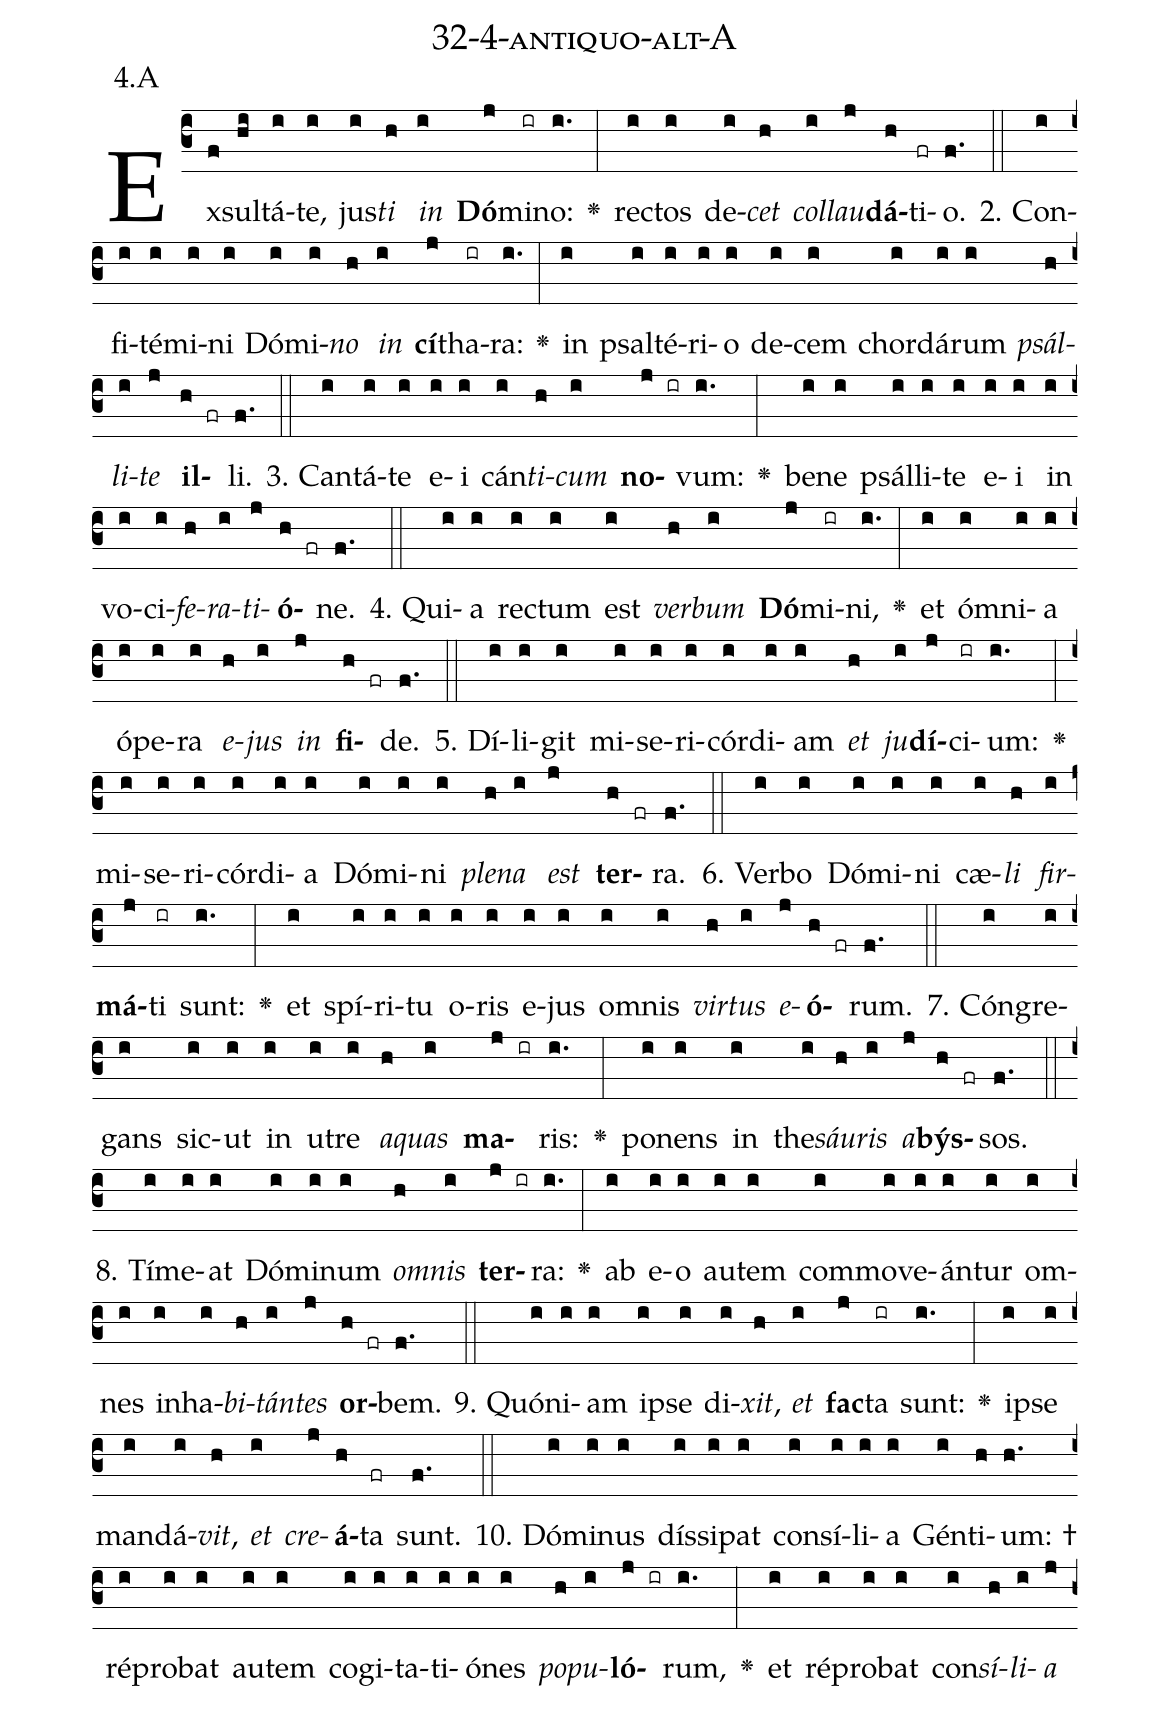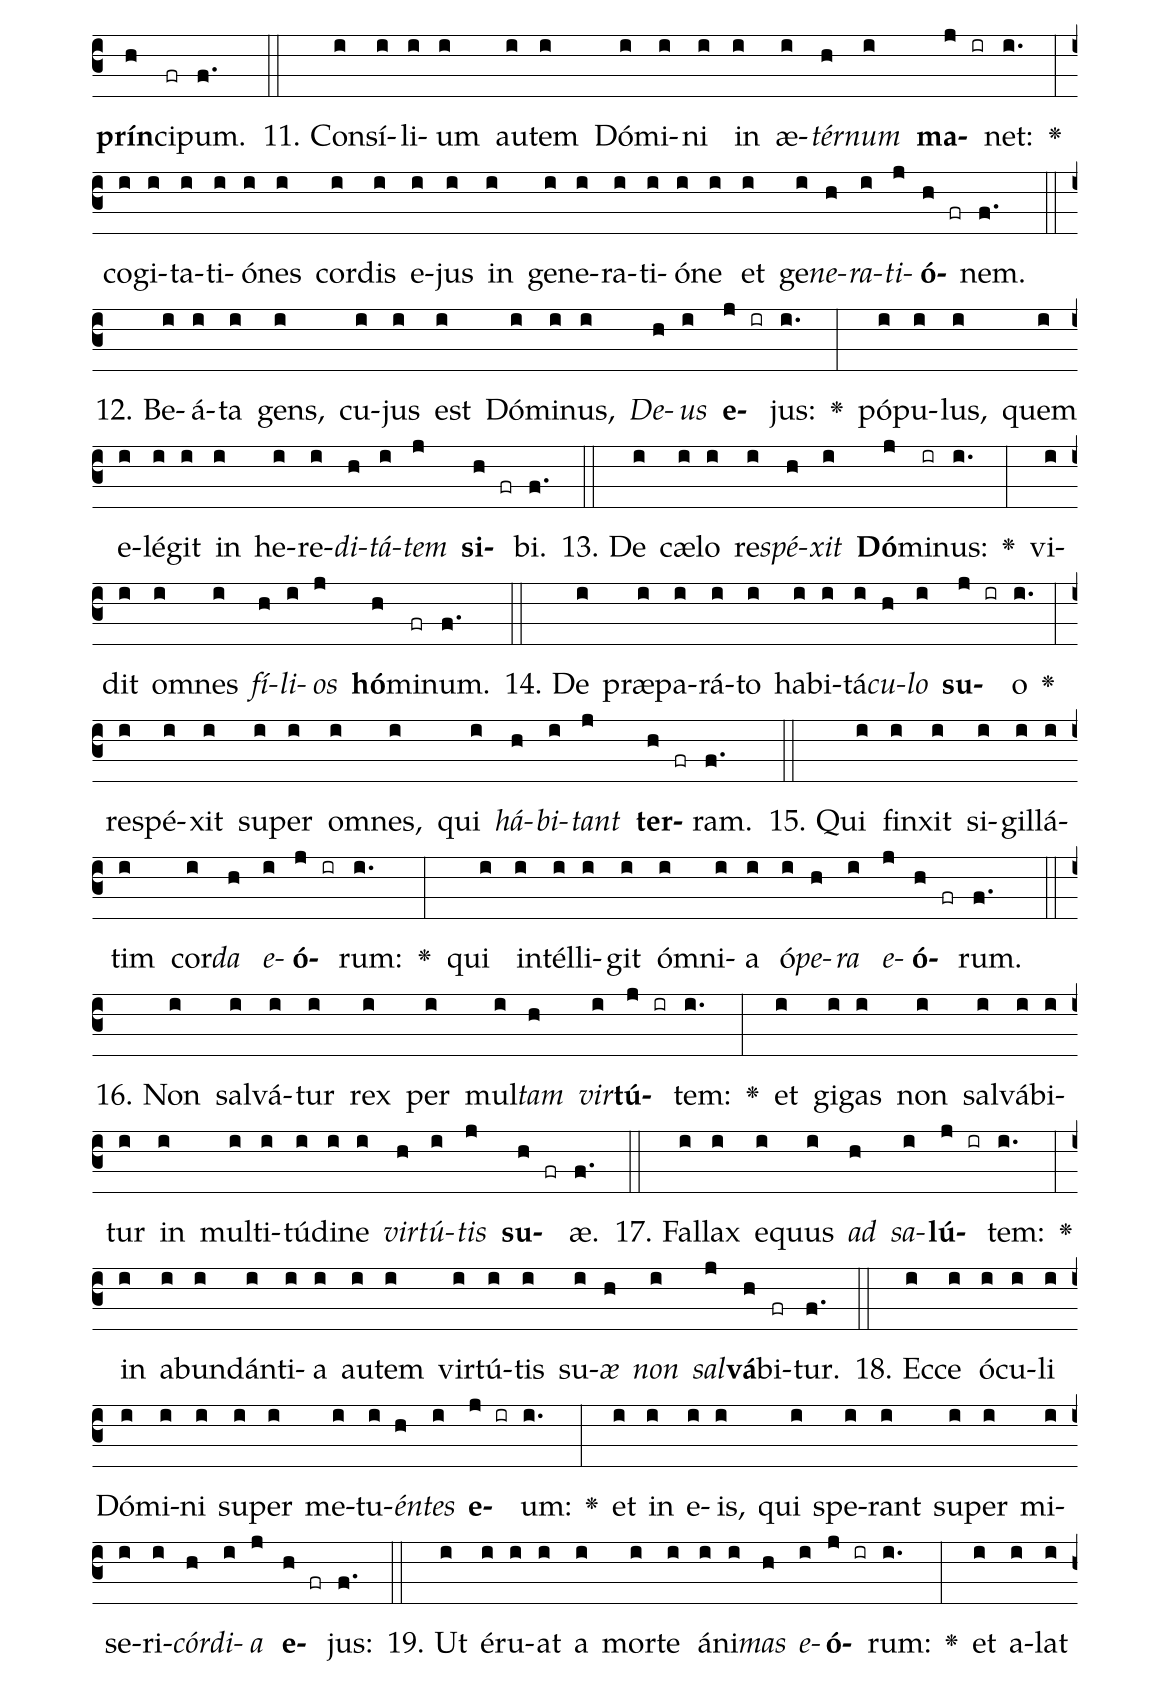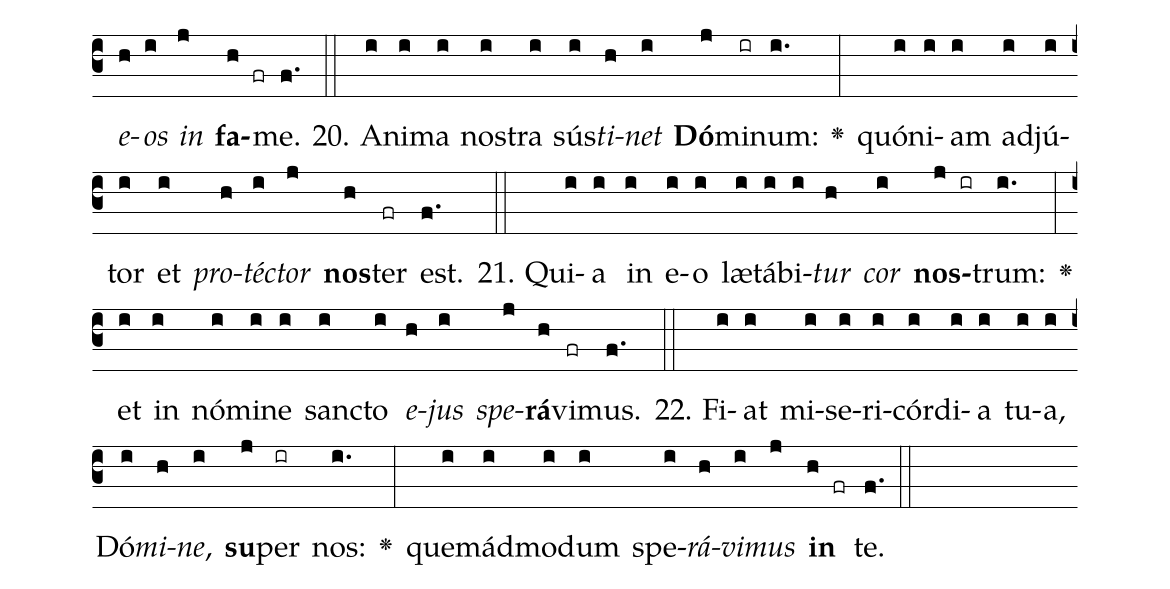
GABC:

name: 32-4-antiquo-alt-A;
annotation: 4.A;
%%
(c3)Ex(f)sul(hi)tá(i)te,(i) jus(i)<i>ti</i>(h) <i>in</i>(i) <b>Dó</b>(j)mi(ir)no:(i.) <v>\greheightstar</v>(:) rec(i)tos(i) de(i)<i>cet</i>(h) <i>col</i>(i)<i>lau</i>(j)<b>dá</b>(h)ti(fr)o.(f.) (::)
2. Con(i)fi(i)té(i)mi(i)ni(i) Dó(i)mi(i)<i>no</i>(h) <i>in</i>(i) <b>cí</b>(j)tha(ir)ra:(i.) <v>\greheightstar</v>(:) in(i) psal(i)té(i)ri(i)o(i) de(i)cem(i) chor(i)dá(i)rum(i) <i>psál</i>(h)<i>li</i>(i)<i>te</i>(j) <b>il</b>(h fr)li.(f.) (::)
3. Can(i)tá(i)te(i) e(i)i(i) cán(i)<i>ti</i>(h)<i>cum</i>(i) <b>no</b>(j ir)vum:(i.) <v>\greheightstar</v>(:) be(i)ne(i) psál(i)li(i)te(i) e(i)i(i) in(i) vo(i)ci(i)<i>fe</i>(h)<i>ra</i>(i)<i>ti</i>(j)<b>ó</b>(h fr)ne.(f.) (::)
4. Qui(i)a(i) rec(i)tum(i) est(i) <i>ver</i>(h)<i>bum</i>(i) <b>Dó</b>(j)mi(ir)ni,(i.) <v>\greheightstar</v>(:) et(i) óm(i)ni(i)a(i) ó(i)pe(i)ra(i) <i>e</i>(h)<i>jus</i>(i) <i>in</i>(j) <b>fi</b>(h fr)de.(f.) (::)
5. Dí(i)li(i)git(i) mi(i)se(i)ri(i)cór(i)di(i)am(i) <i>et</i>(h) <i>ju</i>(i)<b>dí</b>(j)ci(ir)um:(i.) <v>\greheightstar</v>(:) mi(i)se(i)ri(i)cór(i)di(i)a(i) Dó(i)mi(i)ni(i) <i>ple</i>(h)<i>na</i>(i) <i>est</i>(j) <b>ter</b>(h fr)ra.(f.) (::)
6. Ver(i)bo(i) Dó(i)mi(i)ni(i) cæ(i)<i>li</i>(h) <i>fir</i>(i)<b>má</b>(j)ti(ir) sunt:(i.) <v>\greheightstar</v>(:) et(i) spí(i)ri(i)tu(i) o(i)ris(i) e(i)jus(i) om(i)nis(i) <i>vir</i>(h)<i>tus</i>(i) <i>e</i>(j)<b>ó</b>(h fr)rum.(f.) (::)
7. Cón(i)gre(i)gans(i) sic(i)ut(i) in(i) u(i)tre(i) <i>a</i>(h)<i>quas</i>(i) <b>ma</b>(j ir)ris:(i.) <v>\greheightstar</v>(:) po(i)nens(i) in(i) the(i)<i>sáu</i>(h)<i>ris</i>(i) <i>a</i>(j)<b>býs</b>(h fr)sos.(f.) (::)
8. Tí(i)me(i)at(i) Dó(i)mi(i)num(i) <i>om</i>(h)<i>nis</i>(i) <b>ter</b>(j ir)ra:(i.) <v>\greheightstar</v>(:) ab(i) e(i)o(i) au(i)tem(i) com(i)mo(i)ve(i)án(i)tur(i) om(i)nes(i) in(i)ha(i)<i>bi</i>(h)<i>tán</i>(i)<i>tes</i>(j) <b>or</b>(h fr)bem.(f.) (::)
9. Quón(i)i(i)am(i) ip(i)se(i) di(i)<i>xit</i>,(h) <i>et</i>(i) <b>fac</b>(j)ta(ir) sunt:(i.) <v>\greheightstar</v>(:) ip(i)se(i) man(i)dá(i)<i>vit</i>,(h) <i>et</i>(i) <i>cre</i>(j)<b>á</b>(h)ta(fr) sunt.(f.) (::)
10. Dó(i)mi(i)nus(i) dís(i)si(i)pat(i) con(i)sí(i)li(i)a(i) Gén(i)ti(h)um: †(h.) ré(i)pro(i)bat(i) au(i)tem(i) co(i)gi(i)ta(i)ti(i)ó(i)nes(i) <i>po</i>(h)<i>pu</i>(i)<b>ló</b>(j ir)rum,(i.) <v>\greheightstar</v>(:) et(i) ré(i)pro(i)bat(i) con(i)<i>sí</i>(h)<i>li</i>(i)<i>a</i>(j) <b>prín</b>(h)ci(fr)pum.(f.) (::)
11. Con(i)sí(i)li(i)um(i) au(i)tem(i) Dó(i)mi(i)ni(i) in(i) æ(i)<i>tér</i>(h)<i>num</i>(i) <b>ma</b>(j ir)net:(i.) <v>\greheightstar</v>(:) co(i)gi(i)ta(i)ti(i)ó(i)nes(i) cor(i)dis(i) e(i)jus(i) in(i) ge(i)ne(i)ra(i)ti(i)ó(i)ne(i) et(i) ge(i)<i>ne</i>(h)<i>ra</i>(i)<i>ti</i>(j)<b>ó</b>(h fr)nem.(f.) (::)
12. Be(i)á(i)ta(i) gens,(i) cu(i)jus(i) est(i) Dó(i)mi(i)nus,(i) <i>De</i>(h)<i>us</i>(i) <b>e</b>(j ir)jus:(i.) <v>\greheightstar</v>(:) pó(i)pu(i)lus,(i) quem(i) e(i)lé(i)git(i) in(i) he(i)re(i)<i>di</i>(h)<i>tá</i>(i)<i>tem</i>(j) <b>si</b>(h fr)bi.(f.) (::)
13. De(i) cæ(i)lo(i) re(i)<i>spé</i>(h)<i>xit</i>(i) <b>Dó</b>(j)mi(ir)nus:(i.) <v>\greheightstar</v>(:) vi(i)dit(i) om(i)nes(i) <i>fí</i>(h)<i>li</i>(i)<i>os</i>(j) <b>hó</b>(h)mi(fr)num.(f.) (::)
14. De(i) præ(i)pa(i)rá(i)to(i) ha(i)bi(i)tá(i)<i>cu</i>(h)<i>lo</i>(i) <b>su</b>(j ir)o(i.) <v>\greheightstar</v>(:) re(i)spé(i)xit(i) su(i)per(i) om(i)nes,(i) qui(i) <i>há</i>(h)<i>bi</i>(i)<i>tant</i>(j) <b>ter</b>(h fr)ram.(f.) (::)
15. Qui(i) fin(i)xit(i) si(i)gil(i)lá(i)tim(i) cor(i)<i>da</i>(h) <i>e</i>(i)<b>ó</b>(j ir)rum:(i.) <v>\greheightstar</v>(:) qui(i) in(i)tél(i)li(i)git(i) óm(i)ni(i)a(i) ó(i)<i>pe</i>(h)<i>ra</i>(i) <i>e</i>(j)<b>ó</b>(h fr)rum.(f.) (::)
16. Non(i) sal(i)vá(i)tur(i) rex(i) per(i) mul(i)<i>tam</i>(h) <i>vir</i>(i)<b>tú</b>(j ir)tem:(i.) <v>\greheightstar</v>(:) et(i) gi(i)gas(i) non(i) sal(i)vá(i)bi(i)tur(i) in(i) mul(i)ti(i)tú(i)di(i)ne(i) <i>vir</i>(h)<i>tú</i>(i)<i>tis</i>(j) <b>su</b>(h fr)æ.(f.) (::)
17. Fal(i)lax(i) e(i)quus(i) <i>ad</i>(h) <i>sa</i>(i)<b>lú</b>(j ir)tem:(i.) <v>\greheightstar</v>(:) in(i) ab(i)un(i)dán(i)ti(i)a(i) au(i)tem(i) vir(i)tú(i)tis(i) su(i)<i>æ</i>(h) <i>non</i>(i) <i>sal</i>(j)<b>vá</b>(h)bi(fr)tur.(f.) (::)
18. Ec(i)ce(i) ó(i)cu(i)li(i) Dó(i)mi(i)ni(i) su(i)per(i) me(i)tu(i)<i>én</i>(h)<i>tes</i>(i) <b>e</b>(j ir)um:(i.) <v>\greheightstar</v>(:) et(i) in(i) e(i)is,(i) qui(i) spe(i)rant(i) su(i)per(i) mi(i)se(i)ri(i)<i>cór</i>(h)<i>di</i>(i)<i>a</i>(j) <b>e</b>(h fr)jus:(f.) (::)
19. Ut(i) é(i)ru(i)at(i) a(i) mor(i)te(i) á(i)ni(i)<i>mas</i>(h) <i>e</i>(i)<b>ó</b>(j ir)rum:(i.) <v>\greheightstar</v>(:) et(i) a(i)lat(i) <i>e</i>(h)<i>os</i>(i) <i>in</i>(j) <b>fa</b>(h fr)me.(f.) (::)
20. A(i)ni(i)ma(i) nos(i)tra(i) sús(i)<i>ti</i>(h)<i>net</i>(i) <b>Dó</b>(j)mi(ir)num:(i.) <v>\greheightstar</v>(:) quón(i)i(i)am(i) ad(i)jú(i)tor(i) et(i) <i>pro</i>(h)<i>téc</i>(i)<i>tor</i>(j) <b>nos</b>(h)ter(fr) est.(f.) (::)
21. Qui(i)a(i) in(i) e(i)o(i) læ(i)tá(i)bi(i)<i>tur</i>(h) <i>cor</i>(i) <b>nos</b>(j ir)trum:(i.) <v>\greheightstar</v>(:) et(i) in(i) nó(i)mi(i)ne(i) sanc(i)to(i) <i>e</i>(h)<i>jus</i>(i) <i>spe</i>(j)<b>rá</b>(h)vi(fr)mus.(f.) (::)
22. Fi(i)at(i) mi(i)se(i)ri(i)cór(i)di(i)a(i) tu(i)a,(i) Dó(i)<i>mi</i>(h)<i>ne</i>,(i) <b>su</b>(j)per(ir) nos:(i.) <v>\greheightstar</v>(:) quem(i)ád(i)mo(i)dum(i) spe(i)<i>rá</i>(h)<i>vi</i>(i)<i>mus</i>(j) <b>in</b>(h fr) te.(f.) (::)
